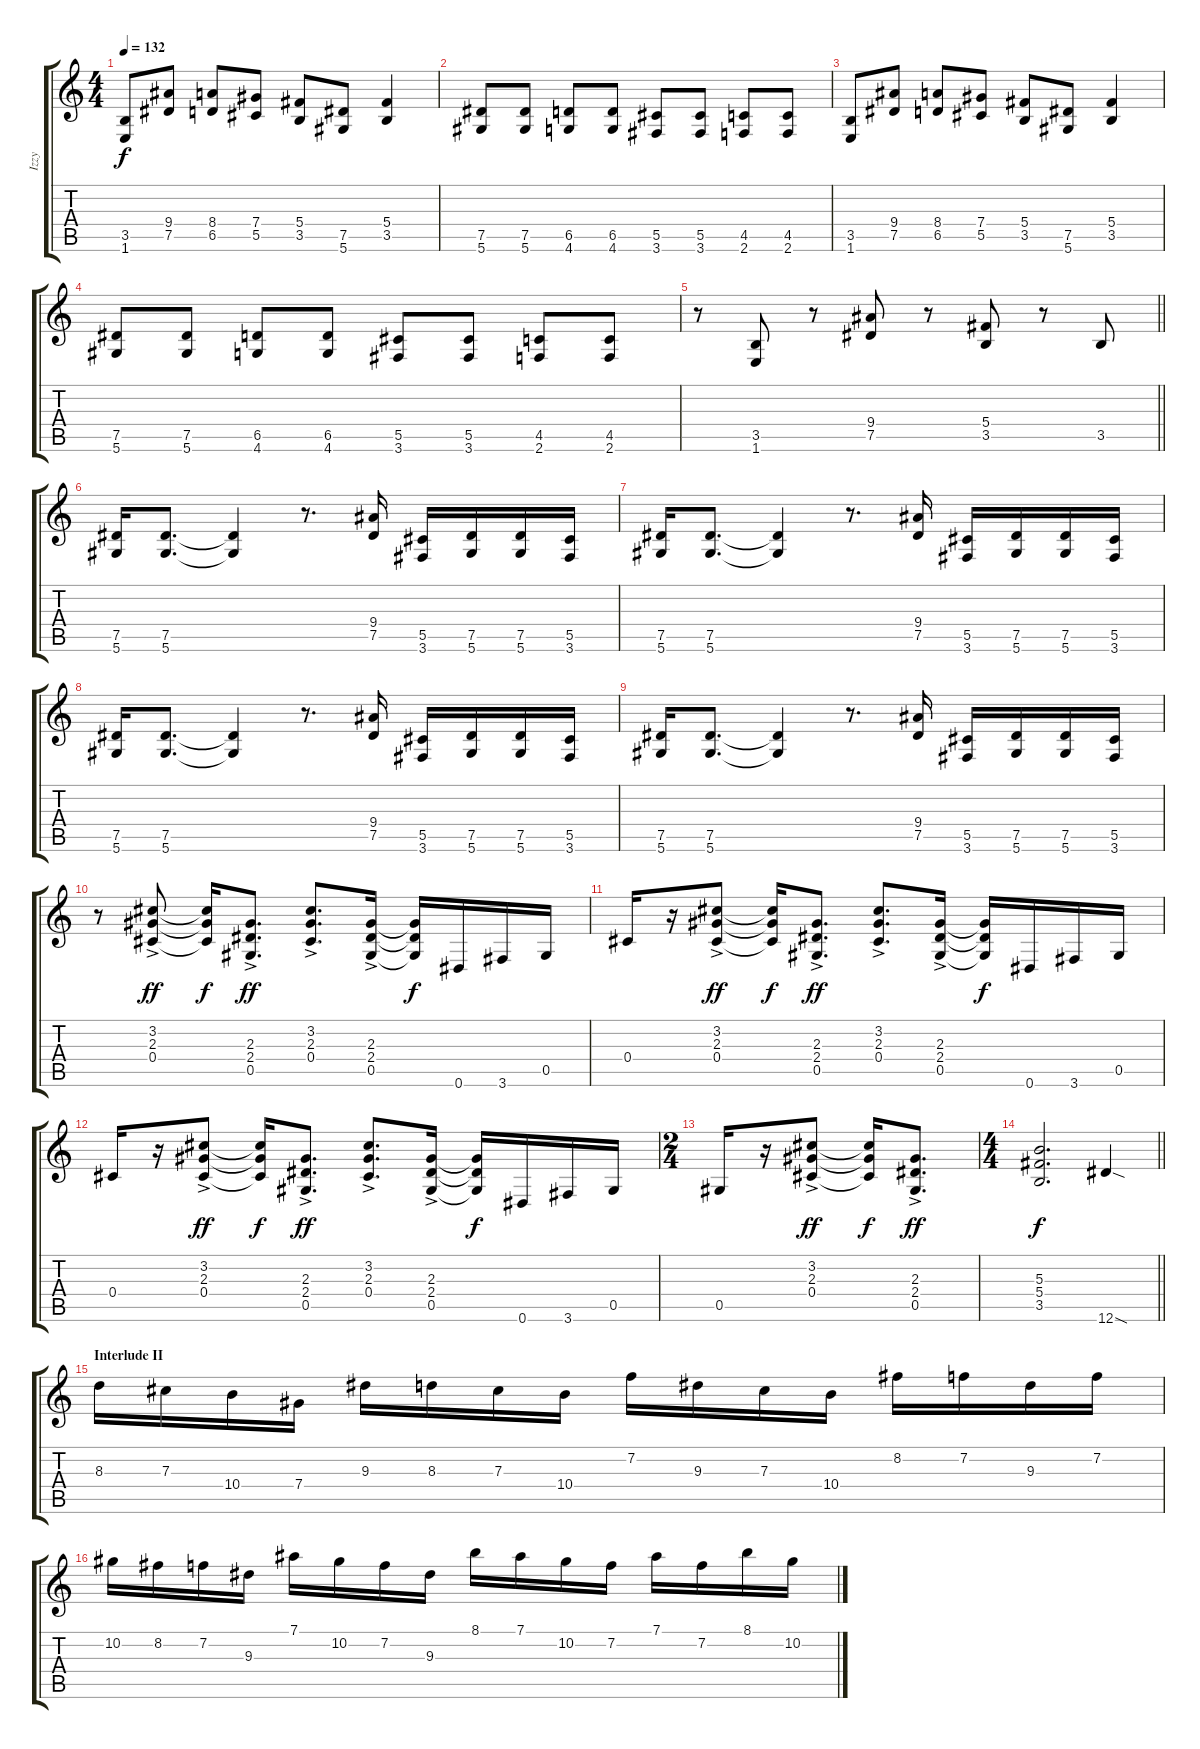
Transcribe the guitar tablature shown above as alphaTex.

\track ("Izzy" "Izzy") {instrument distortionguitar}
\staff {score tabs}
\tuning (Eb4 Bb3 Gb3 Db3 Ab2 Eb2) {hide}
\ts (4 4)
\tempo 132
\clef g2
\ks c
(3.5 1.6).8{dy f} (9.4 7.5).8 (8.4 6.5).8 (7.4 5.5).8 (5.4 3.5).8 (7.5 5.6).8 (5.4 3.5).4 |
(7.5 5.6).8 (7.5 5.6).8 (6.5 4.6).8 (6.5 4.6).8 (5.5 3.6).8 (5.5 3.6).8 (4.5 2.6).8 (4.5 2.6).8 |
(3.5 1.6).8 (9.4 7.5).8 (8.4 6.5).8 (7.4 5.5).8 (5.4 3.5).8 (7.5 5.6).8 (5.4 3.5).4 |
(7.5 5.6).8 (7.5 5.6).8 (6.5 4.6).8 (6.5 4.6).8 (5.5 3.6).8 (5.5 3.6).8 (4.5 2.6).8 (4.5 2.6).8 |
\barLineRight lightlight
r.8 (3.5 1.6).8 r.8 (9.4 7.5).8 r.8 (5.4 3.5).8 r.8 3.5.8 |
(7.5 5.6).16 (7.5 5.6).8{d} (7.5{t} 5.6{t}).4 r.8{d} (9.4 7.5).16 (5.5 3.6).16 (7.5 5.6).16 (7.5 5.6).16 (5.5 3.6).16 |
(7.5 5.6).16 (7.5 5.6).8{d} (7.5{t} 5.6{t}).4 r.8{d} (9.4 7.5).16 (5.5 3.6).16 (7.5 5.6).16 (7.5 5.6).16 (5.5 3.6).16 |
(7.5 5.6).16 (7.5 5.6).8{d} (7.5{t} 5.6{t}).4 r.8{d} (9.4 7.5).16 (5.5 3.6).16 (7.5 5.6).16 (7.5 5.6).16 (5.5 3.6).16 |
(7.5 5.6).16 (7.5 5.6).8{d} (7.5{t} 5.6{t}).4 r.8{d} (9.4 7.5).16 (5.5 3.6).16 (7.5 5.6).16 (7.5 5.6).16 (5.5 3.6).16 |
r.8 (3.2{ac} 2.3{ac} 0.4{ac}).8{dy ff} (3.2{t} 2.3{t} 0.4{t}).16{dy f} (2.3{ac} 2.4{ac} 0.5{ac}).8{d dy ff} (3.2{ac} 2.3{ac} 0.4{ac}).8{d} (2.3{ac} 2.4{ac} 0.5{ac}).16 (2.3{t} 2.4{t} 0.5{t}).16{dy f} 0.6.16 3.6.16 0.5.16 |
0.4.16 r.16 (3.2{ac} 2.3{ac} 0.4{ac}).8{dy ff} (3.2{t} 2.3{t} 0.4{t}).16{dy f} (2.3{ac} 2.4{ac} 0.5{ac}).8{d dy ff} (3.2{ac} 2.3{ac} 0.4{ac}).8{d} (2.3{ac} 2.4{ac} 0.5{ac}).16 (2.3{t} 2.4{t} 0.5{t}).16{dy f} 0.6.16 3.6.16 0.5.16 |
0.4.16 r.16 (3.2{ac} 2.3{ac} 0.4{ac}).8{dy ff} (3.2{t} 2.3{t} 0.4{t}).16{dy f} (2.3{ac} 2.4{ac} 0.5{ac}).8{d dy ff} (3.2{ac} 2.3{ac} 0.4{ac}).8{d} (2.3{ac} 2.4{ac} 0.5{ac}).16 (2.3{t} 2.4{t} 0.5{t}).16{dy f} 0.6.16 3.6.16 0.5.16 |
\ts (2 4)
0.5.16 r.16 (3.2{ac} 2.3{ac} 0.4{ac}).8{dy ff} (3.2{t} 2.3{t} 0.4{t}).16{dy f} (2.3{ac} 2.4{ac} 0.5{ac}).8{d dy ff} |
\ts (4 4)
\barLineRight lightlight
(5.3 5.4 3.5).2{d dy f} 12.6{sod}.4 |
\section ("" "Interlude II")
8.3.16 7.3.16 10.4.16 7.4.16 9.3.16 8.3.16 7.3.16 10.4.16 7.2.16 9.3.16 7.3.16 10.4.16 8.2.16 7.2.16 9.3.16 7.2.16 |
10.2.16 8.2.16 7.2.16 9.3.16 7.1.16 10.2.16 7.2.16 9.3.16 8.1.16 7.1.16 10.2.16 7.2.16 7.1.16 7.2.16 8.1.16 10.2.16
